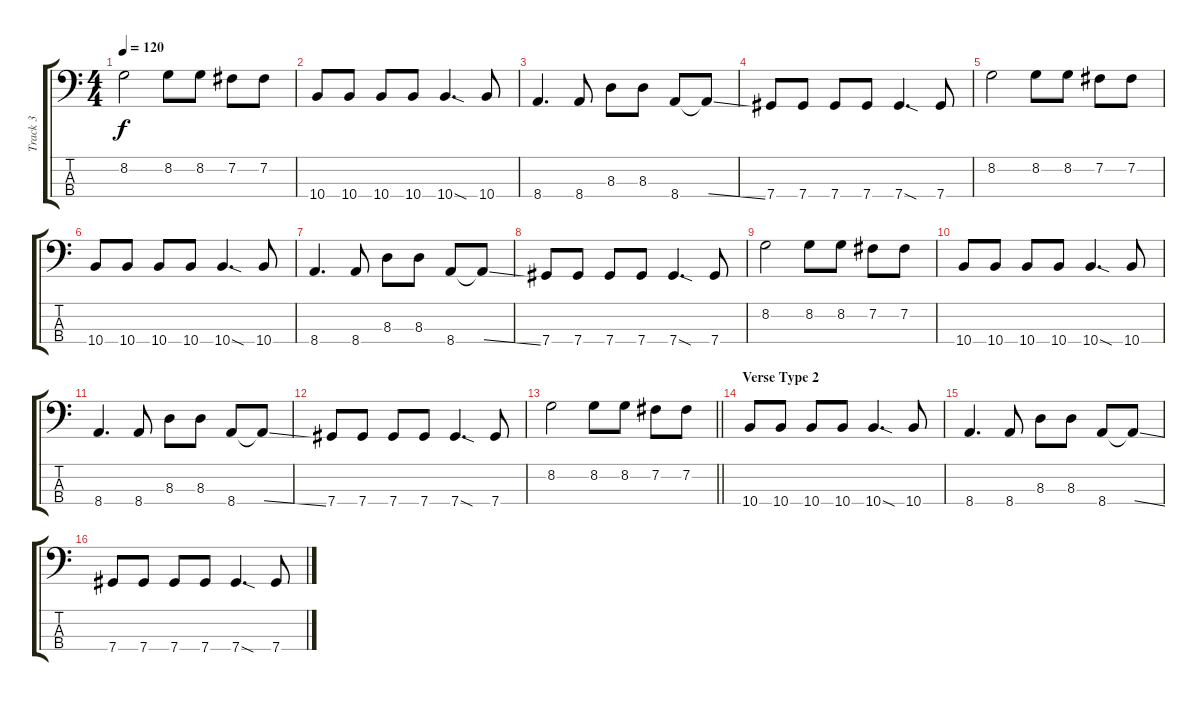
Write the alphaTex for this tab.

\track ("Track 3" "Track 3") {instrument electricbassfinger}
\staff {score tabs}
\tuning (E2 B1 Gb1 Db1) {hide}
\ts (4 4)
\tempo 120
\clef f4
\ks c
8.2.2{dy f} 8.2.8 8.2.8 7.2.8 7.2.8 |
10.4.8 10.4.8 10.4.8 10.4.8 10.4{sod}.4{d} 10.4.8 |
8.4.4{d} 8.4.8 8.3.8 8.3.8 8.4.8 8.4{ss t}.8 |
7.4.8 7.4.8 7.4.8 7.4.8 7.4{sod}.4{d} 7.4.8 |
8.2.2 8.2.8 8.2.8 7.2.8 7.2.8 |
10.4.8 10.4.8 10.4.8 10.4.8 10.4{sod}.4{d} 10.4.8 |
8.4.4{d} 8.4.8 8.3.8 8.3.8 8.4.8 8.4{ss t}.8 |
7.4.8 7.4.8 7.4.8 7.4.8 7.4{sod}.4{d} 7.4.8 |
8.2.2 8.2.8 8.2.8 7.2.8 7.2.8 |
10.4.8 10.4.8 10.4.8 10.4.8 10.4{sod}.4{d} 10.4.8 |
8.4.4{d} 8.4.8 8.3.8 8.3.8 8.4.8 8.4{ss t}.8 |
7.4.8 7.4.8 7.4.8 7.4.8 7.4{sod}.4{d} 7.4.8 |
\barLineRight lightlight
8.2.2 8.2.8 8.2.8 7.2.8 7.2.8 |
\section ("" "Verse Type 2")
10.4.8 10.4.8 10.4.8 10.4.8 10.4{sod}.4{d} 10.4.8 |
8.4.4{d} 8.4.8 8.3.8 8.3.8 8.4.8 8.4{ss t}.8 |
7.4.8 7.4.8 7.4.8 7.4.8 7.4{sod}.4{d} 7.4.8
